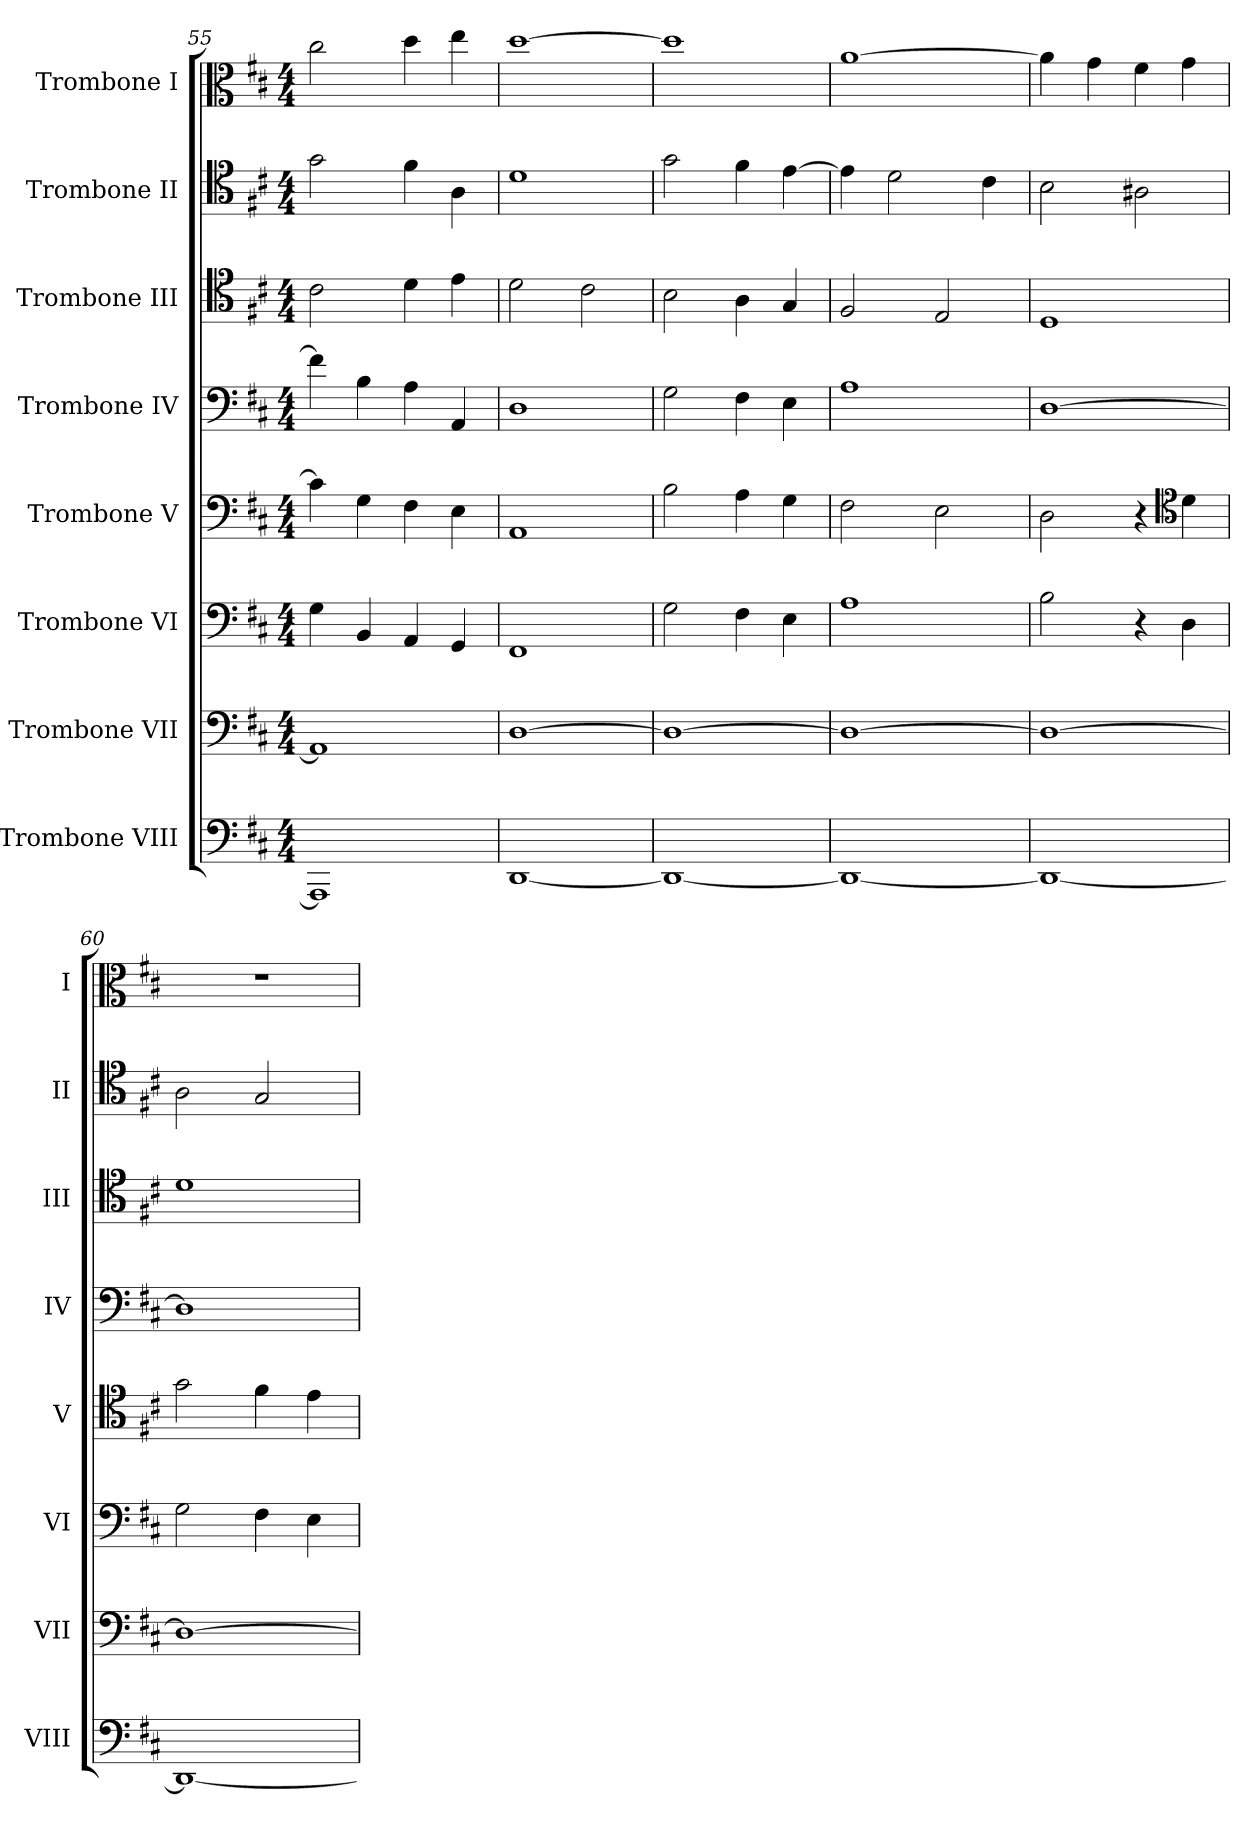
**kern	**kern	**kern	**kern	**kern	**kern	**kern	**kern
*part8	*part7	*part6	*part5	*part4	*part3	*part2	*part1
*staff8	*staff7	*staff6	*staff5	*staff4	*staff3	*staff2	*staff1
*I"Trombone VIII	*I"Trombone VII	*I"Trombone VI	*I"Trombone V	*I"Trombone IV	*I"Trombone III	*I"Trombone II	*I"Trombone I
*I'VIII	*I'VII	*I'VI	*I'V	*I'IV	*I'III	*I'II	*I'I
*clefF4	*clefF4	*clefF4	*clefF4	*clefF4	*clefC4	*clefC4	*clefC3
*k[f#c#]	*k[f#c#]	*k[f#c#]	*k[f#c#]	*k[f#c#]	*k[f#c#]	*k[f#c#]	*k[f#c#]
*M4/4	*M4/4	*M4/4	*M4/4	*M4/4	*M4/4	*M4/4	*M4/4
*MM45	*MM45	*MM45	*MM45	*MM45	*MM45	*MM45	*MM45
=55	=55	=55	=55	=55	=55	=55	=55
1AAA]	1AA]	4G\	4c#\]	4f#\]	2c#\	2g\	2cc#\
.	.	4BB/	4G\	4B\	.	.	.
*	*	*	*	*	*	*	*MM40
.	.	4AA/	4F#\	4A\	4d\	4f#\	4dd\
*	*	*	*	*	*	*	*MM30
.	.	4GG/	4E\	4AA/	4e\	4A\	4ee\
!!LO:LB:g=z
=56	=56	=56	=56	=56	=56	=56	=56
*	*	*	*	*	*	*	*MM65
[1DD	[1D	1FF#	1AA	1D	2d\	1d	[1dd
.	.	.	.	.	2c#\	.	.
=57	=57	=57	=57	=57	=57	=57	=57
1DD_	1D_	2G\	2B\	2G\	2B\	2g\	1dd]
.	.	4F#\	4A\	4F#\	4A\	4f#\	.
.	.	4E\	4G\	4E\	4G/	[4e\	.
=58	=58	=58	=58	=58	=58	=58	=58
1DD_	1D_	1A	2F#\	1A	2F#/	4e\]	[1a
.	.	.	.	.	.	2d\	.
.	.	.	2E\	.	2E/	.	.
.	.	.	.	.	.	4c#\	.
=59	=59	=59	=59	=59	=59	=59	=59
1DD_	1D_	2B\	2D\	[1D	1D	2B\	4a\]
.	.	.	.	.	.	.	4g\
.	.	4r	4r	.	.	2A#X\	4f#\
*	*	*	*clefC4	*	*	*	*
.	.	4D\	4d\	.	.	.	4g\
=60	=60	=60	=60	=60	=60	=60	=60
*	*	*	*	*	*	*	*MM60
1DD_	1D_	2G\	2g\	1D]	1d	2A\	1r
.	.	4F#\	4f#\	.	.	2G/	.
.	.	4E\	4e\	.	.	.	.
=	=	=	=	=	=	=	=
*-	*-	*-	*-	*-	*-	*-	*-
